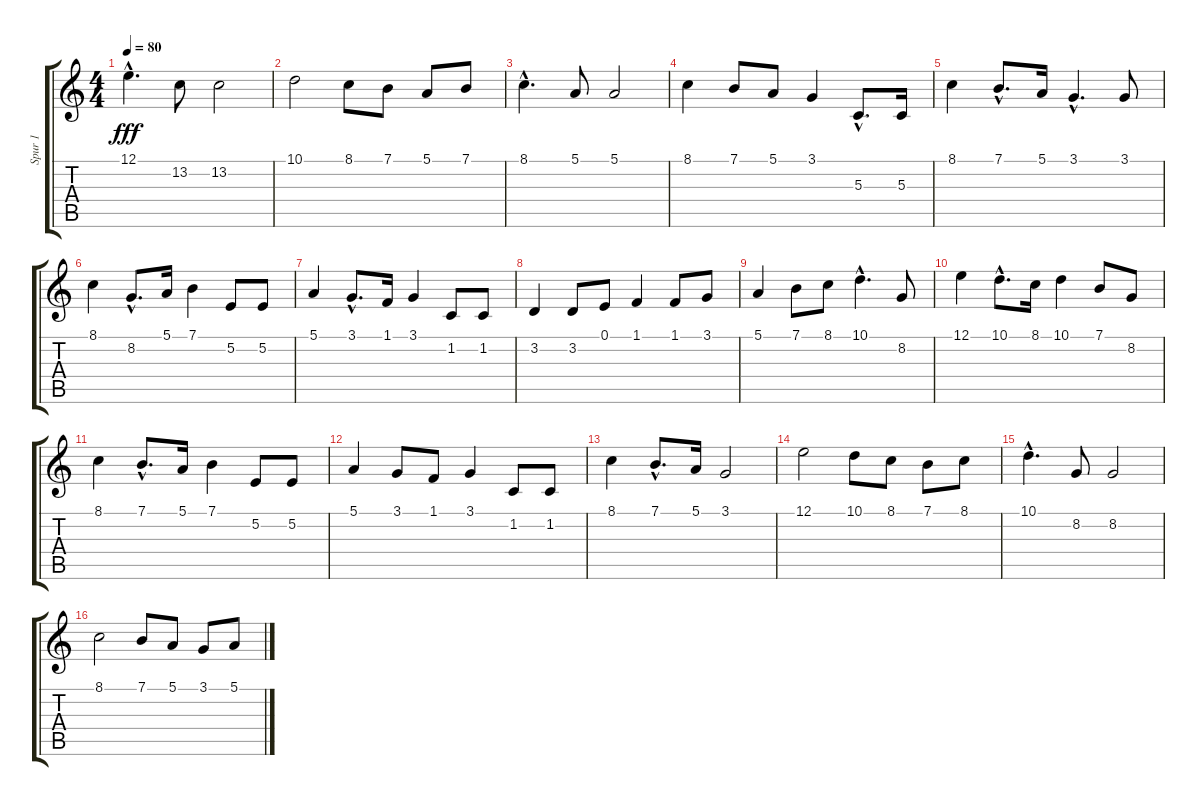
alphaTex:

\track ("Spur 1" "Spur 1") {instrument acousticgrandpiano}
\staff {score tabs}
\tuning (E4 B3 G3 D3 A2 E2) {hide}
\ts (4 4)
\tempo 80
\clef g2
\ks c
12.1{hac}.4{d dy fff} 13.2.8 13.2.2 |
10.1.2 8.1.8 7.1.8 5.1.8 7.1.8 |
8.1{hac}.4{d} 5.1.8 5.1.2 |
8.1.4 7.1.8 5.1.8 3.1.4 5.3{hac}.8{d} 5.3.16 |
8.1.4 7.1{hac}.8{d} 5.1.16 3.1{hac}.4{d} 3.1.8 |
8.1.4 8.2{hac}.8{d} 5.1.16 7.1.4 5.2.8 5.2.8 |
5.1.4 3.1{hac}.8{d} 1.1.16 3.1.4 1.2.8 1.2.8 |
3.2.4 3.2.8 0.1.8 1.1.4 1.1.8 3.1.8 |
5.1.4 7.1.8 8.1.8 10.1{hac}.4{d} 8.2.8 |
12.1.4 10.1{hac}.8{d} 8.1.16 10.1.4 7.1.8 8.2.8 |
8.1.4 7.1{hac}.8{d} 5.1.16 7.1.4 5.2.8 5.2.8 |
5.1.4 3.1.8 1.1.8 3.1.4 1.2.8 1.2.8 |
8.1.4 7.1{hac}.8{d} 5.1.16 3.1.2 |
12.1.2 10.1.8 8.1.8 7.1.8 8.1.8 |
10.1{hac}.4{d} 8.2.8 8.2.2 |
8.1.2 7.1.8 5.1.8 3.1.8 5.1.8
